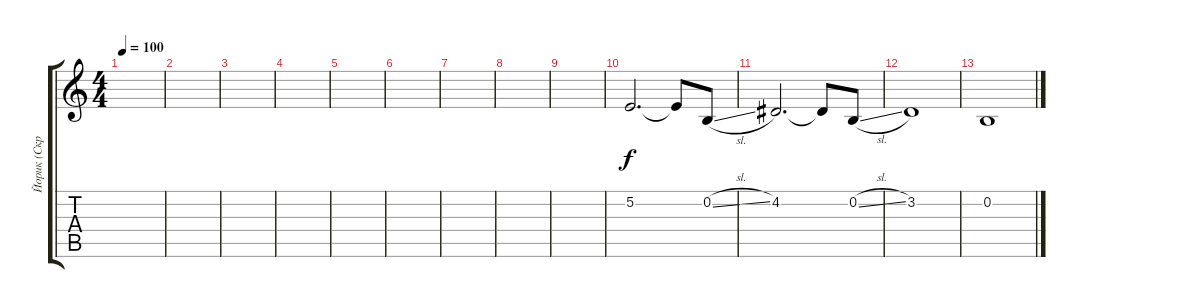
\track ("Йорик (Скрипка)" "Йорик (Скр") {instrument violin}
\staff {score tabs}
\tuning (E4 B3 G3 D3 A2 E2) {hide}
\ts (4 4)
\tempo 100
\clef g2
\ks c
|
|
|
|
|
|
|
|
|
5.2.2{d volume 11} 5.2{t}.8 0.2{sl}.8 |
4.2.2{d} 4.2{t}.8 0.2{sl}.8 |
3.2.1 |
0.2.1
